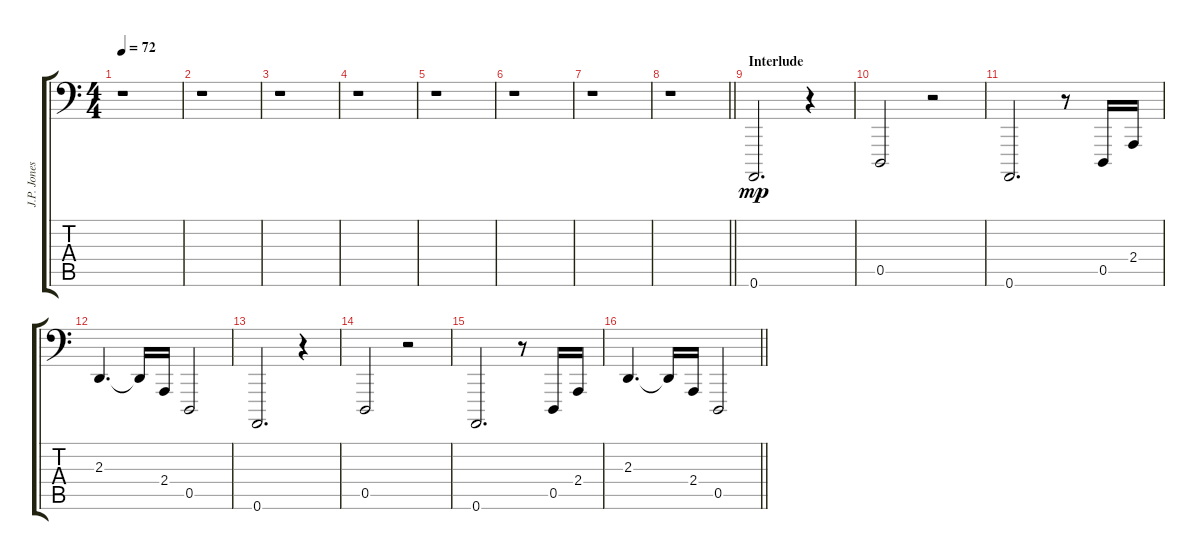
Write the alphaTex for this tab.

\track ("J.P. Jones (Keyboard B/Bass)" "J.P. Jones") {instrument electricpiano1}
\staff {score tabs}
\tuning (Bb2 F2 C2 G1 D1 A0) {hide}
\ts (4 4)
\tempo 72
\clef f4
\ks c
r.1{dy mp} |
r.1 |
r.1 |
r.1 |
r.1 |
r.1 |
r.1 |
\barLineRight lightlight
r.1 |
\section ("" "Interlude")
0.6.2{d} r.4 |
0.5.2 r.2 |
0.6.2{d} r.8 0.5.16 2.4.16 |
2.3.4{d} 2.3{t}.16 2.4.16 0.5.2 |
0.6.2{d} r.4 |
0.5.2 r.2 |
0.6.2{d} r.8 0.5.16 2.4.16 |
\barLineRight lightlight
2.3.4{d} 2.3{t}.16 2.4.16 0.5.2
